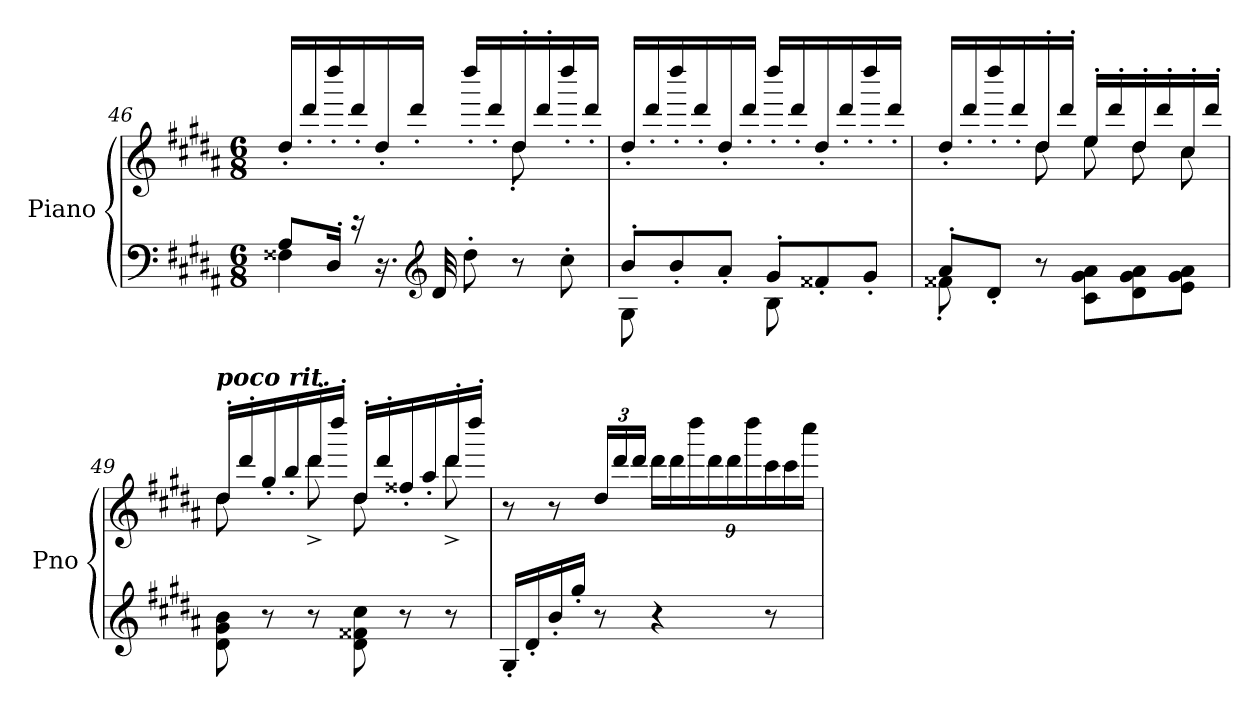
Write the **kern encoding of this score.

**kern	**kern
*part1	*part1
*staff2	*staff1
*I"Piano	*
*I'Pno	*
*clefF4	*clefG2
*k[f#c#g#d#a#]	*k[f#c#g#d#a#]
*M6/8	*M6/8
=46	=46
*^	*^
8A#/L	4F##X\	16dd#'/LL	2ryy
.	.	16ddd#'/	.
16D#'/Jk	.	16dddd#'/	.
16r	.	16ddd#'/	.
16.r	2ryy	16dd#'/	.
.	.	16ddd#'/JJ	.
*clefG2	*	*	*
32d#/	.	.	.
8dd#'\	.	16dddd#'/LL	.
.	.	16ddd#'/	.
8r	.	16dd#'/	8dd#'\
.	.	16ddd#'/	.
8cc#'\	.	16dddd#'/	8ryy
.	.	16ddd#'/JJ	.
*	*	*v	*v
!!LO:PB:g=z
=47	=47	=47
8b'/L	8G#\	16dd#'/LL
.	.	16ddd#'/
8b'/	4ryy	16dddd#'/
.	.	16ddd#'/
8a#'/J	.	16dd#'/
.	.	16ddd#'/JJ
8g#'/L	8B\	16dddd#'/LL
.	.	16ddd#'/
8f##X'/	4ryy	16dd#'/
.	.	16ddd#'/
8g#'/J	.	16dddd#'/
.	.	16ddd#'/JJ
=48	=48	=48
*	*	*^
8a#'/L	8f##X'\	16dd#'/LL	4ryy
.	.	16ddd#'/	.
8d#'/J	2ryy	16dddd#'/	.
.	.	16ddd#'/	.
8r	.	16dd#'/	8dd#\
.	.	16ddd#'/JJ	.
8c#\ 8g#\ 8a#\L	.	16ee'/LL	8ee\
.	.	16ddd#'/	.
8d#\ 8g#\ 8a#\	.	16dd#'/	8dd#\
.	.	16ddd#'/	.
8e\ 8g#\ 8a#\J	8ryy	16cc#'/	8cc#\
.	.	16ddd#'/JJ	.
*v	*v	*	*
=49	=49	=49
!	!LO:TX:a:Bi:t=poco rit.	!
8d#\ 8g#\ 8b\	16dd#'/LL	8dd#\
.	16ddd#'/	.
8r	16gg#'/	8ryy
.	16bb'/	.
8r	16ddd#'/	8ddd#^\
.	16dddd#'/JJ	.
8d#\ 8f##X\ 8cc#\	16dd#'/LL	8dd#\
.	16ddd#'/	.
8r	16ff##X'/	8ryy
.	16aa#'/	.
8r	16ddd#'/	8ddd#^\
.	16dddd#'/JJ	.
*	*v	*v
!!LO:LB:g=z
=50	=50
16G#'/LL	8r
16d#'/	.
16b'/	8r
16gg#'/JJ	.
*	*Xbrackettup
8r	24dd#/LL
.	24ddd#/
.	24ddd#/JJ
4r	24ddd#\LL
.	24ddd#\
.	24dddd#\
.	24ddd#\
.	24ddd#\
.	24dddd#\
8r	24ccc#\
.	24ccc#\
.	24cccc#\JJ
=	=
*-	*-
